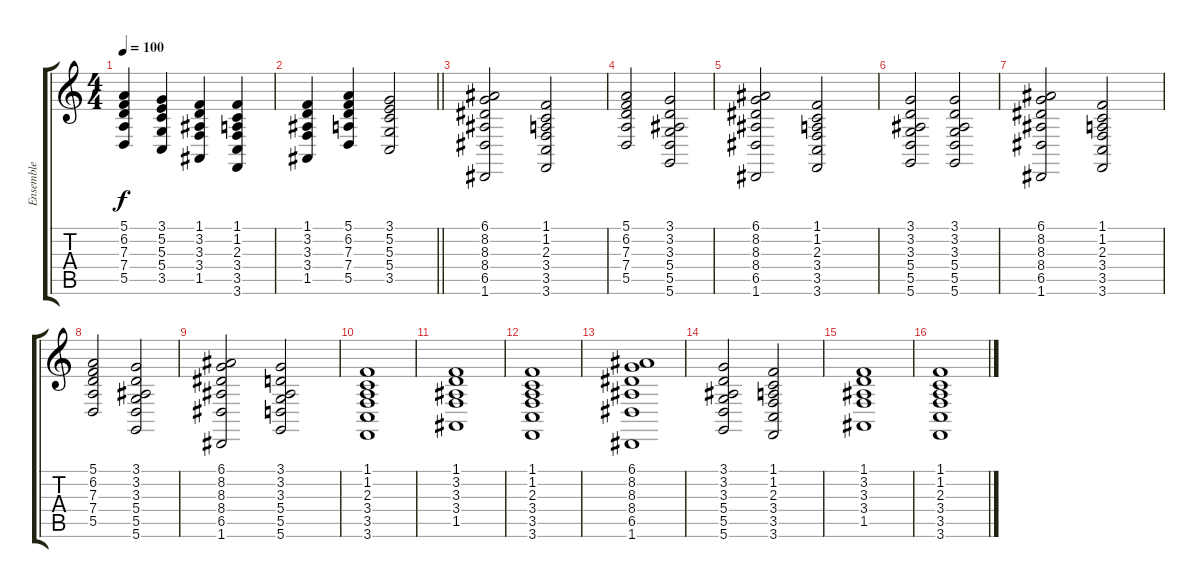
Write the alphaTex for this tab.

\track ("Ensemble" "Ensemble") {instrument stringensemble1}
\staff {score tabs}
\tuning (E4 B3 G3 D3 A2 D2) {hide}
\ts (4 4)
\tempo 100
\clef g2
\ks c
(5.1 6.2 7.3 7.4 5.5).4{dy f} (3.1 5.2 5.3 5.4 3.5).4 (1.1 3.2 3.3 3.4 1.5).4 (1.1 1.2 2.3 3.4 3.5 3.6).4 |
\barLineRight lightlight
(1.1 3.2 3.3 3.4 1.5).4 (5.1 6.2 7.3 7.4 5.5).4 (3.1 5.2 5.3 5.4 3.5).2 |
\section ("" "")
(6.1 8.2 8.3 8.4 6.5 1.6).2 (1.1 1.2 2.3 3.4 3.5 3.6).2 |
(5.1 6.2 7.3 7.4 5.5).2 (3.1 3.2 3.3 5.4 5.5 5.6).2 |
(6.1 8.2 8.3 8.4 6.5 1.6).2 (1.1 1.2 2.3 3.4 3.5 3.6).2 |
(3.1 3.2 3.3 5.4 5.5 5.6).2 (3.1 3.2 3.3 5.4 5.5 5.6).2 |
(6.1 8.2 8.3 8.4 6.5 1.6).2 (1.1 1.2 2.3 3.4 3.5 3.6).2 |
(5.1 6.2 7.3 7.4 5.5).2 (3.1 3.2 3.3 5.4 5.5 5.6).2 |
(6.1 8.2 8.3 8.4 6.5 1.6).2 (3.1 3.2 3.3 5.4 5.5 5.6).2 |
(1.1 1.2 2.3 3.4 3.5 3.6).1 |
\section ("" "")
(1.1 3.2 3.3 3.4 1.5).1 |
(1.1 1.2 2.3 3.4 3.5 3.6).1 |
(6.1 8.2 8.3 8.4 6.5 1.6).1 |
(3.1 3.2 3.3 5.4 5.5 5.6).2 (1.1 1.2 2.3 3.4 3.5 3.6).2 |
(1.1 3.2 3.3 3.4 1.5).1 |
(1.1 1.2 2.3 3.4 3.5 3.6).1
